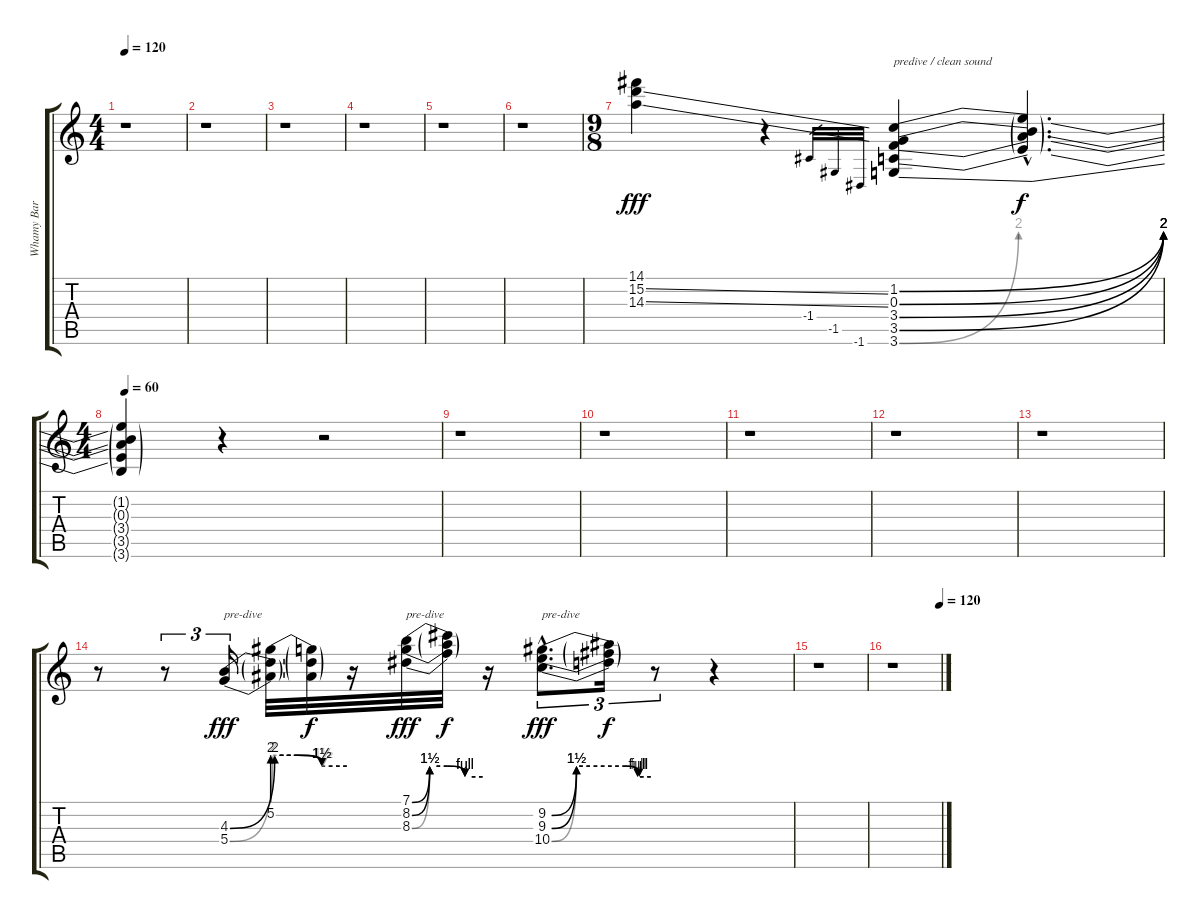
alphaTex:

\track ("Whamy Bar" "Whamy Bar") {instrument distortionguitar}
\staff {score tabs}
\tuning (E4 B3 G3 D3 A2 E2) {hide}
\ts (4 4)
\tempo 120
\clef g2
\ks c
r.1{dy f} |
r.1 |
r.1 |
r.1 |
r.1 |
r.1 |
\ts (9 8)
(14.1 15.2{ss} 14.3{ss}).4{dy fff volume 13 instrument electricguitarclean} r.4 -1.4.32{gr} -1.5.32{gr} -1.6.32{gr} (1.2{be (bend 0 0 60 8)} 0.3{be (bend 0 0 60 8)} 3.4{be (bend 0 0 60 8)} 3.5{be (bend 0 0 60 8)} 3.6{be (bend 0 0 60 8)}).4{txt "predive / clean sound" volume 16 instrument electricguitarclean} (1.2{hac t} 0.3{hac t} 3.4{hac t} 3.5{hac t}).4{d dy f} |
\ts (4 4)
\tempo 60
(1.2{t} 0.3{t} 3.4{t} 3.5{t} 3.6{t}).4 r.4 r.2 |
r.1 |
r.1 |
r.1 |
r.1 |
r.1 |
r.8 r.8{tu (3 2)} (4.3{be (custom 0 0 23 8 35 8 47 6 60 6)} 5.4{be (custom 0 0 22 8 35 8 48 6 60 6)}).16{tu (3 2) txt "pre-dive" dy fff} (5.2{be (custom 0 8 20 8 40 6 60 6)} 4.3{t} 5.4{t}).32 (5.2{t} 4.3{t} 5.4{t}).32{dy f} r.16 (7.1{be (custom 0 0 15 6 30 6 45 4 60 4)} 8.2{be (custom 0 0 15 6 30 6 45 4 60 4)} 8.3{be (custom 0 0 15 6 30 6 45 4 60 4)}).32{txt "pre-dive" dy fff} (7.1{t} 8.2{t} 8.3{t}).32{dy f} r.16 (9.2{be (custom 0 0 15 6 45 6 53 4 60 4) hac} 9.3{be (custom 0 0 15 6 45 6 52 4 60 4) hac} 10.4{be (custom 0 0 15 6 45 6 52 4 60 4) hac}).8{d tu (3 2) txt "pre-dive" dy fff} (9.2{t} 9.3{t} 10.4{t}).16{tu (3 2) dy f} r.8{tu (3 2)} r.4 |
r.1 |
\tempo (120 0.984375)
r.1
